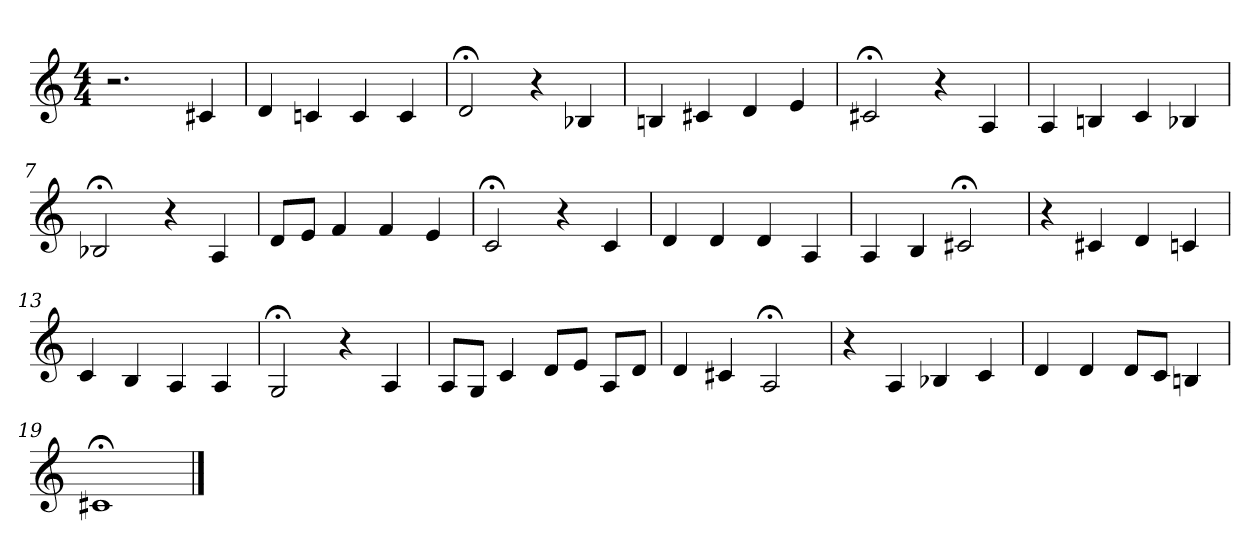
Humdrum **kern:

**kern
*part1
*staff1
*clefG2
*k[]
*C:
*M4/4
=1
2.r
4c#X
=2
4d
4cn
4c
4c
=3
2d;<
4r
4B-X
=4
4Bn
4c#X
4d
4e
=5
2c#X;<
4r
4A
=6
4A
4Bn
4c
4B-X
=7
2B-X;<
4r
4A
=8
8d/L
8e/J
4f
4f
4e
=9
2c;<
4r
4c
=10
4d
4d
4d
4A
=11
4A
4B
2c#X;<
=12
4r
4c#X
4d
4cn
=13
4c
4B
4A
4A
=14
2G;<
4r
4A
=15
8A/L
8G/J
4c
8d/L
8e/J
8A/L
8d/J
=16
4d
4c#X
2A;<
=17
4r
4A
4B-X
4c
=18
4d
4d
8d/L
8c/J
4Bn
=19
1c#X;<
==
*-
